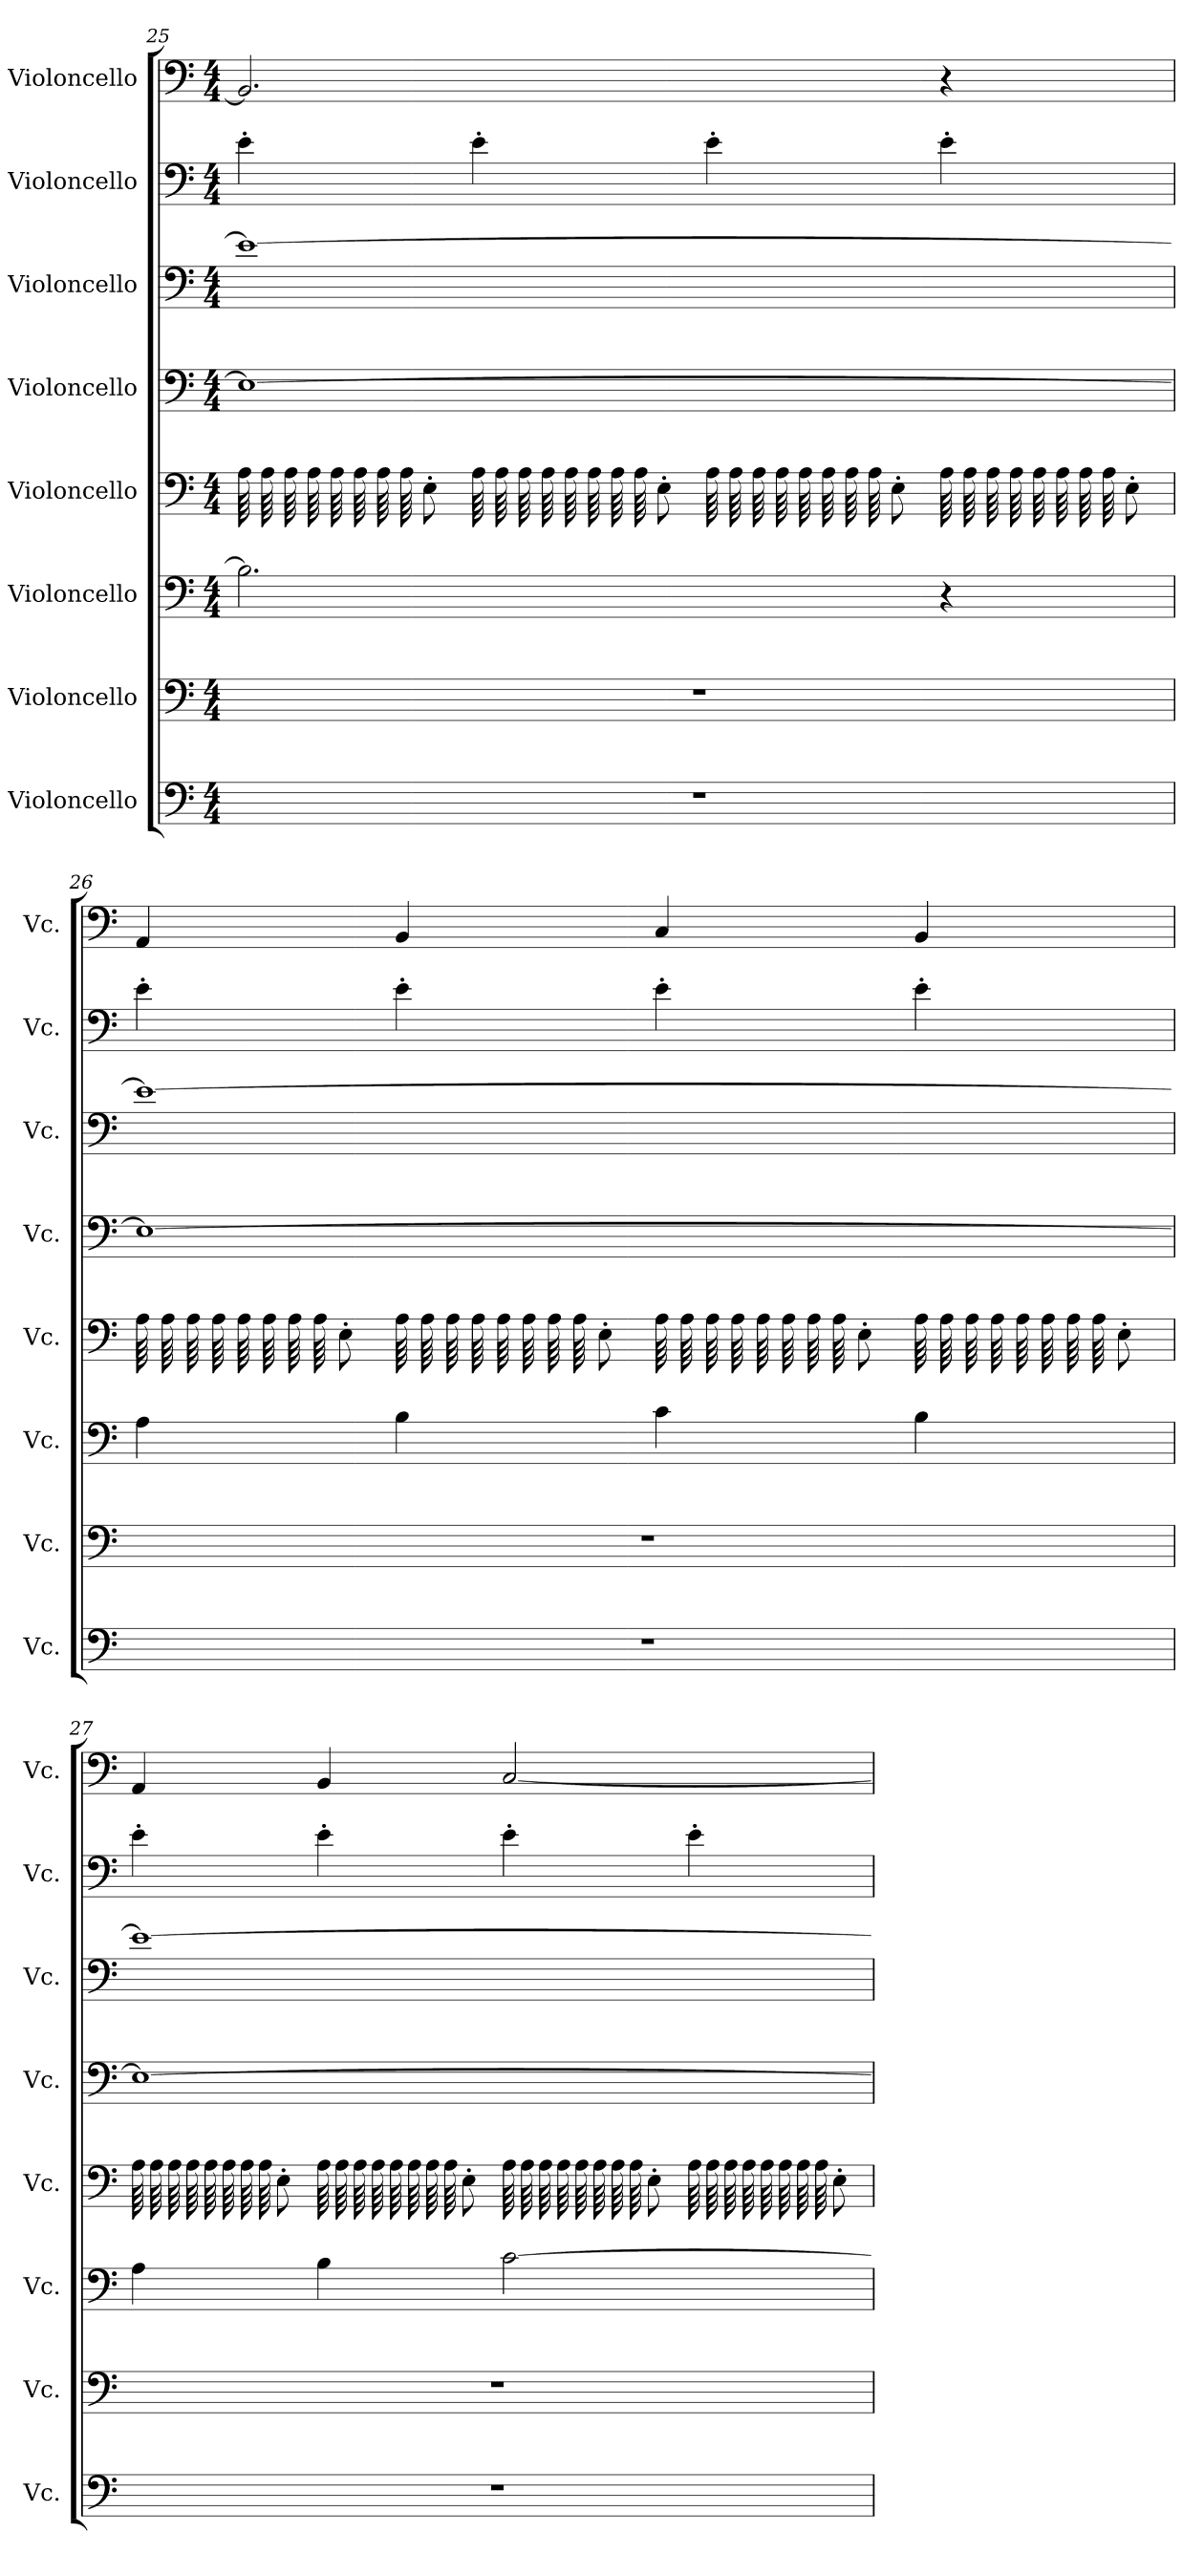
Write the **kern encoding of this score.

**kern	**kern	**kern	**kern	**kern	**kern	**kern	**kern
*part8	*part7	*part6	*part5	*part4	*part3	*part2	*part1
*staff8	*staff7	*staff6	*staff5	*staff4	*staff3	*staff2	*staff1
*I"Violoncello	*I"Violoncello	*I"Violoncello	*I"Violoncello	*I"Violoncello	*I"Violoncello	*I"Violoncello	*I"Violoncello
*I'Vc.	*I'Vc.	*I'Vc.	*I'Vc.	*I'Vc.	*I'Vc.	*I'Vc.	*I'Vc.
!!LO:PB:g=z
*clefF4	*clefF4	*clefF4	*clefF4	*clefF4	*clefF4	*clefF4	*clefF4
*k[]	*k[]	*k[]	*k[]	*k[]	*k[]	*k[]	*k[]
*M4/4	*M4/4	*M4/4	*M4/4	*M4/4	*M4/4	*M4/4	*M4/4
=25	=25	=25	=25	=25	=25	=25	=25
*	*	*	*tremolo	*	*	*	*
1r	1r	2.B\]	64A\LLLL	1E_	1e_	4e'\	2.BB/]
.	.	.	64A\	.	.	.	.
.	.	.	64A\	.	.	.	.
.	.	.	64A\	.	.	.	.
.	.	.	64A\	.	.	.	.
.	.	.	64A\	.	.	.	.
.	.	.	64A\	.	.	.	.
.	.	.	64A\	.	.	.	.
*	*	*	*Xtremolo	*	*	*	*
.	.	.	8E'\	.	.	.	.
*	*	*	*tremolo	*	*	*	*
.	.	.	64A\	.	.	4e'\	.
.	.	.	64A\	.	.	.	.
.	.	.	64A\	.	.	.	.
.	.	.	64A\	.	.	.	.
.	.	.	64A\	.	.	.	.
.	.	.	64A\	.	.	.	.
.	.	.	64A\	.	.	.	.
.	.	.	64A\	.	.	.	.
*	*	*	*Xtremolo	*	*	*	*
.	.	.	8E'\J	.	.	.	.
*	*	*	*tremolo	*	*	*	*
.	.	.	64A\LLLL	.	.	4e'\	.
.	.	.	64A\	.	.	.	.
.	.	.	64A\	.	.	.	.
.	.	.	64A\	.	.	.	.
.	.	.	64A\	.	.	.	.
.	.	.	64A\	.	.	.	.
.	.	.	64A\	.	.	.	.
.	.	.	64A\	.	.	.	.
*	*	*	*Xtremolo	*	*	*	*
.	.	.	8E'\	.	.	.	.
*	*	*	*tremolo	*	*	*	*
.	.	4r	64A\	.	.	4e'\	4r
.	.	.	64A\	.	.	.	.
.	.	.	64A\	.	.	.	.
.	.	.	64A\	.	.	.	.
.	.	.	64A\	.	.	.	.
.	.	.	64A\	.	.	.	.
.	.	.	64A\	.	.	.	.
.	.	.	64A\	.	.	.	.
*	*	*	*Xtremolo	*	*	*	*
.	.	.	8E'\J	.	.	.	.
=26	=26	=26	=26	=26	=26	=26	=26
*	*	*	*tremolo	*	*	*	*
1r	1r	4A\	64A\LLLL	1E_	1e_	4e'\	4AA/
.	.	.	64A\	.	.	.	.
.	.	.	64A\	.	.	.	.
.	.	.	64A\	.	.	.	.
.	.	.	64A\	.	.	.	.
.	.	.	64A\	.	.	.	.
.	.	.	64A\	.	.	.	.
.	.	.	64A\	.	.	.	.
*	*	*	*Xtremolo	*	*	*	*
.	.	.	8E'\	.	.	.	.
*	*	*	*tremolo	*	*	*	*
.	.	4B\	64A\	.	.	4e'\	4BB/
.	.	.	64A\	.	.	.	.
.	.	.	64A\	.	.	.	.
.	.	.	64A\	.	.	.	.
.	.	.	64A\	.	.	.	.
.	.	.	64A\	.	.	.	.
.	.	.	64A\	.	.	.	.
.	.	.	64A\	.	.	.	.
*	*	*	*Xtremolo	*	*	*	*
.	.	.	8E'\J	.	.	.	.
*	*	*	*tremolo	*	*	*	*
.	.	4c\	64A\LLLL	.	.	4e'\	4C/
.	.	.	64A\	.	.	.	.
.	.	.	64A\	.	.	.	.
.	.	.	64A\	.	.	.	.
.	.	.	64A\	.	.	.	.
.	.	.	64A\	.	.	.	.
.	.	.	64A\	.	.	.	.
.	.	.	64A\	.	.	.	.
*	*	*	*Xtremolo	*	*	*	*
.	.	.	8E'\	.	.	.	.
*	*	*	*tremolo	*	*	*	*
.	.	4B\	64A\	.	.	4e'\	4BB/
.	.	.	64A\	.	.	.	.
.	.	.	64A\	.	.	.	.
.	.	.	64A\	.	.	.	.
.	.	.	64A\	.	.	.	.
.	.	.	64A\	.	.	.	.
.	.	.	64A\	.	.	.	.
.	.	.	64A\	.	.	.	.
*	*	*	*Xtremolo	*	*	*	*
.	.	.	8E'\J	.	.	.	.
=27	=27	=27	=27	=27	=27	=27	=27
*	*	*	*tremolo	*	*	*	*
1r	1r	4A\	64A\LLLL	1E_	1e_	4e'\	4AA/
.	.	.	64A\	.	.	.	.
.	.	.	64A\	.	.	.	.
.	.	.	64A\	.	.	.	.
.	.	.	64A\	.	.	.	.
.	.	.	64A\	.	.	.	.
.	.	.	64A\	.	.	.	.
.	.	.	64A\	.	.	.	.
*	*	*	*Xtremolo	*	*	*	*
.	.	.	8E'\	.	.	.	.
*	*	*	*tremolo	*	*	*	*
.	.	4B\	64A\	.	.	4e'\	4BB/
.	.	.	64A\	.	.	.	.
.	.	.	64A\	.	.	.	.
.	.	.	64A\	.	.	.	.
.	.	.	64A\	.	.	.	.
.	.	.	64A\	.	.	.	.
.	.	.	64A\	.	.	.	.
.	.	.	64A\	.	.	.	.
*	*	*	*Xtremolo	*	*	*	*
.	.	.	8E'\J	.	.	.	.
*	*	*	*tremolo	*	*	*	*
.	.	[2c\	64A\LLLL	.	.	4e'\	[2C/
.	.	.	64A\	.	.	.	.
.	.	.	64A\	.	.	.	.
.	.	.	64A\	.	.	.	.
.	.	.	64A\	.	.	.	.
.	.	.	64A\	.	.	.	.
.	.	.	64A\	.	.	.	.
.	.	.	64A\	.	.	.	.
*	*	*	*Xtremolo	*	*	*	*
.	.	.	8E'\	.	.	.	.
*	*	*	*tremolo	*	*	*	*
.	.	.	64A\	.	.	4e'\	.
.	.	.	64A\	.	.	.	.
.	.	.	64A\	.	.	.	.
.	.	.	64A\	.	.	.	.
.	.	.	64A\	.	.	.	.
.	.	.	64A\	.	.	.	.
.	.	.	64A\	.	.	.	.
.	.	.	64A\	.	.	.	.
*	*	*	*Xtremolo	*	*	*	*
.	.	.	8E'\J	.	.	.	.
=	=	=	=	=	=	=	=
*-	*-	*-	*-	*-	*-	*-	*-
